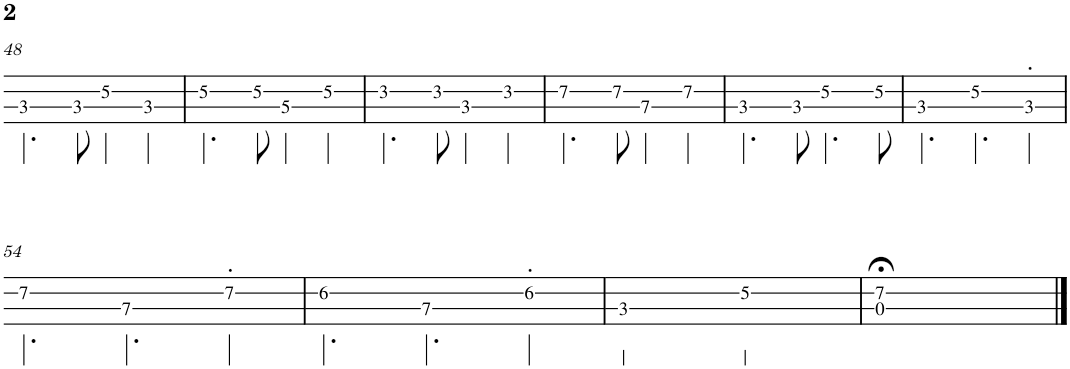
**kern
*part1
*staff1
*I"Bass Guitar
*I'B. Guit.
!!LO:PB:g=z
*
*Trd7c12
*k[]
*M4/4
=48
4.C\
8C\
4G\
4C\
=49
4.G\
8G\
4D\
4G\
=50
4.F\
8F\
4C\
4F\
=51
4.A\
8A\
4E\
4A\
=52
4.C\
8C\
4.G\
8G\
=53
4.C\
4.G\
4C'\
!!LO:LB:g=z
=54
4.A\
4.E\
4A'\
=55
4.A-\
4.E\
4A-'\
=56
2C\
2G\
=57
1AA;< 1A;<
==
*-
